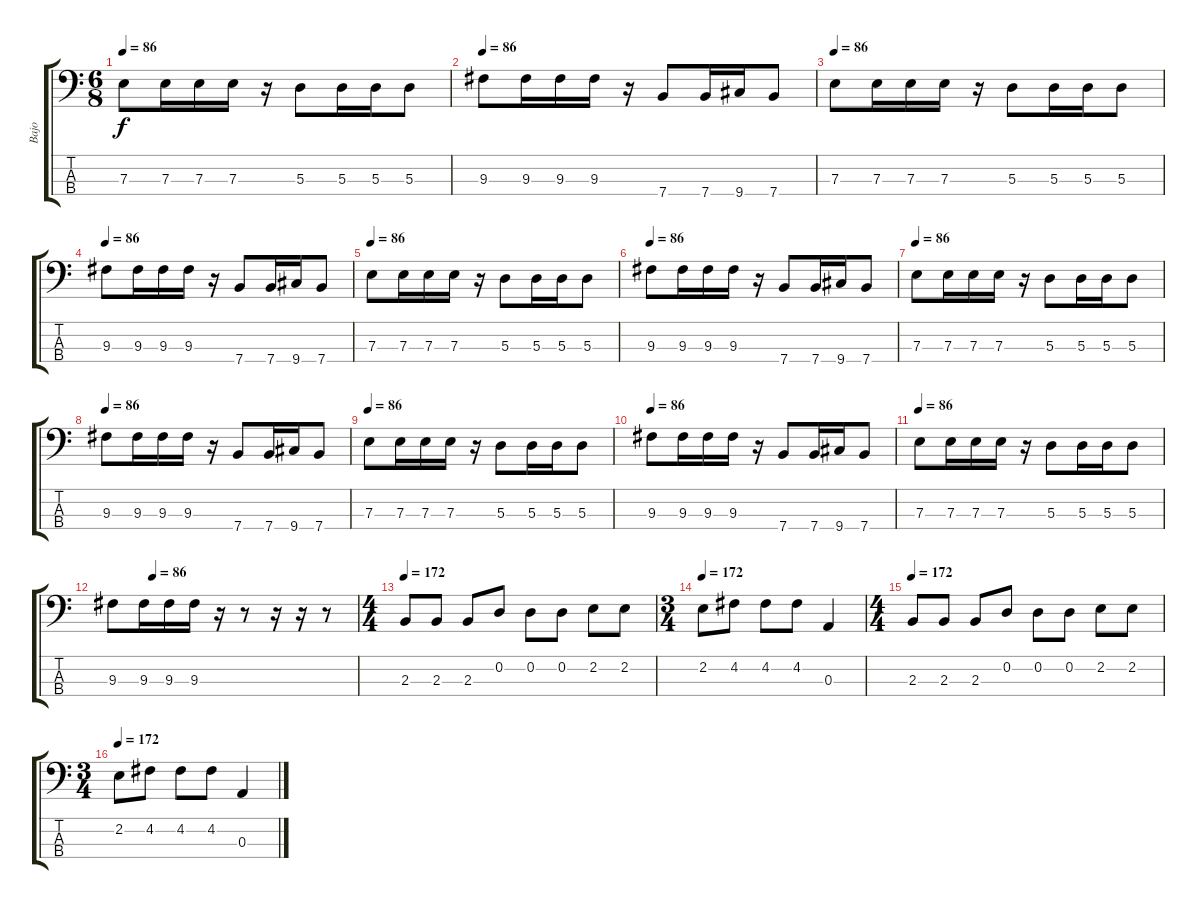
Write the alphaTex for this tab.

\track ("Bajo" "Bajo") {instrument electricbassfinger}
\staff {score tabs}
\tuning (G2 D2 A1 E1) {hide}
\ts (6 8)
\tempo 86
\clef f4
\ks c
7.3.8{dy f} 7.3.16 7.3.16 7.3.16 r.16 5.3.8 5.3.16 5.3.16 5.3.8 |
\tempo 86
9.3.8 9.3.16 9.3.16 9.3.16 r.16 7.4.8 7.4.16 9.4.16 7.4.8 |
\tempo 86
7.3.8 7.3.16 7.3.16 7.3.16 r.16 5.3.8 5.3.16 5.3.16 5.3.8 |
\tempo 86
9.3.8 9.3.16 9.3.16 9.3.16 r.16 7.4.8 7.4.16 9.4.16 7.4.8 |
\tempo 86
7.3.8 7.3.16 7.3.16 7.3.16 r.16 5.3.8 5.3.16 5.3.16 5.3.8 |
\tempo 86
9.3.8 9.3.16 9.3.16 9.3.16 r.16 7.4.8 7.4.16 9.4.16 7.4.8 |
\tempo 86
7.3.8 7.3.16 7.3.16 7.3.16 r.16 5.3.8 5.3.16 5.3.16 5.3.8 |
\tempo 86
9.3.8 9.3.16 9.3.16 9.3.16 r.16 7.4.8 7.4.16 9.4.16 7.4.8 |
\tempo 86
7.3.8 7.3.16 7.3.16 7.3.16 r.16 5.3.8 5.3.16 5.3.16 5.3.8 |
\tempo 86
9.3.8 9.3.16 9.3.16 9.3.16 r.16 7.4.8 7.4.16 9.4.16 7.4.8 |
\tempo 86
7.3.8 7.3.16 7.3.16 7.3.16 r.16 5.3.8 5.3.16 5.3.16 5.3.8 |
\tempo (86 0.16666666666666666)
9.3.8 9.3.16 9.3.16 9.3.16 r.16 r.8 r.16 r.16 r.8 |
\ts (4 4)
\tempo 172
2.3.8 2.3.8 2.3.8 0.2.8 0.2.8 0.2.8 2.2.8 2.2.8 |
\ts (3 4)
\tempo 172
2.2.8 4.2.8 4.2.8 4.2.8 0.3.4 |
\ts (4 4)
\tempo 172
2.3.8 2.3.8 2.3.8 0.2.8 0.2.8 0.2.8 2.2.8 2.2.8 |
\ts (3 4)
\tempo 172
2.2.8 4.2.8 4.2.8 4.2.8 0.3.4
